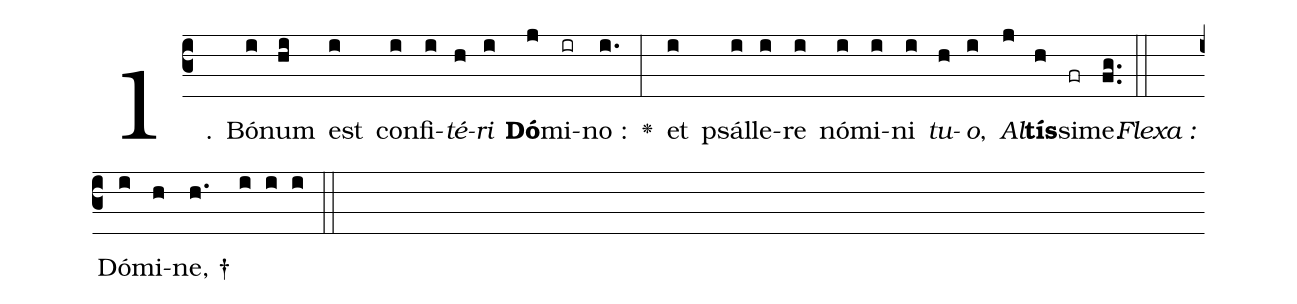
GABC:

%%
(c3)1.( ) Bó(i)num(hi) est(i) con(i)fi(i)<i>té</i>(h)<i>ri</i>(i) <b>Dó</b>(j)mi(ir)no :(i.) <v>\greheightstar</v>(:) et(i) psál(i)le(i)re(i) nó(i)mi(i)ni(i) <i>tu</i>(h)<i>o</i>,(i) <i>Al</i>(j)<b>tís</b>(h)si(fr)me.(fg..) (::)
<i>Flexa :</i>() Dó(i)mi(h)ne, †(h.  i i i) (::)
